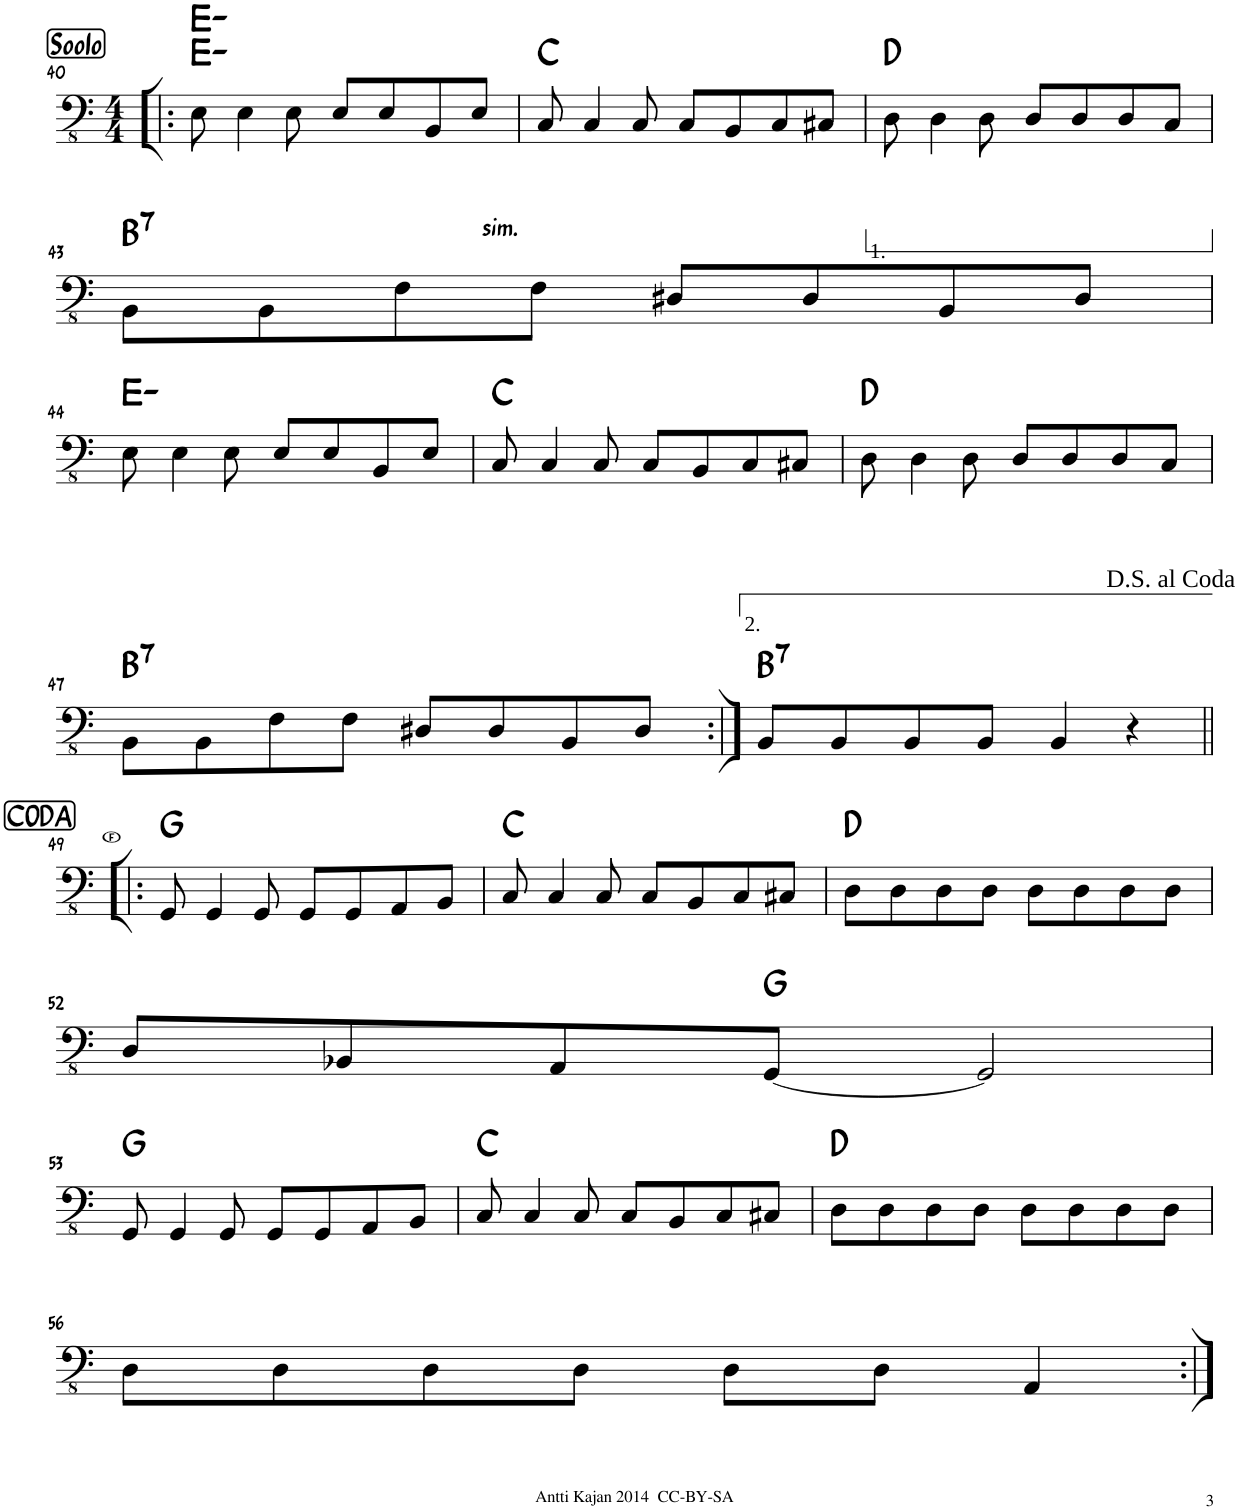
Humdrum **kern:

**kern	**harte
*part1	*part1
*staff1	*
*I"Fretless Electric Bass	*
!!LO:PB:g=z
*clefFv4	*
*k[f#]	*
*M4/4	*
!!LO:REH:place=s1:a:rj:fs=12:t=Soolo
=40!|:	=40!|:
8EE\	E:min E:min
4EE\	.
8EE\	.
8EE/L	.
8EE/	.
8BBB/	.
8EE/J	.
=41	=41
8CC/	C:maj
4CC/	.
8CC/	.
8CC/L	.
8BBB/	.
8CC/	.
8CC#X/J	.
=42	=42
8DD\	D:maj
4DD\	.
8DD\	.
8DD/L	.
8DD/	.
8DD/	.
8CC/J	.
!!LO:LB:g=z
=43	=43
!	!LO:H:kt=7
8BBB\L	B:7
8BBB\	.
8FF#\	.
!LO:TX:a:t=sim.	!
8FF#\J	.
8DD#X/L	.
8DD#/	.
8BBB/	.
8DD#/J	.
!!LO:LB:g=z
=44	=44
8EE\	E:min
4EE\	.
8EE\	.
8EE/L	.
8EE/	.
8BBB/	.
8EE/J	.
=45	=45
8CC/	C:maj
4CC/	.
8CC/	.
8CC/L	.
8BBB/	.
8CC/	.
8CC#X/J	.
=46	=46
8DD\	D:maj
4DD\	.
8DD\	.
8DD/L	.
8DD/	.
8DD/	.
8CC/J	.
!!LO:LB:g=z
=47	=47
!	!LO:H:kt=7
8BBB\L	B:7
8BBB\	.
8FF#\	.
8FF#\J	.
8DD#X/L	.
8DD#/	.
8BBB/	.
8DD#/J	.
=48:|!	=48:|!
8BBB/L	B:7
8BBB/	.
8BBB/	.
8BBB/J	.
4BBB/	.
4r	.
!LO:TX:a:t=<font size="10.5833"/><font face="Times New Roman"/>D.S. al Coda	!LO:H:kt=7
!!LO:LB:g=z
!!LO:REH:place=s1:a:rj:fs=12:t=CODA
=49!|:	=49!|:
8GGG/	G:maj
4GGG/	.
8GGG/	.
8GGG/L	.
8GGG/	.
8AAA/	.
8BBB/J	.
=50	=50
8CC/	C:maj
4CC/	.
8CC/	.
8CC/L	.
8BBB/	.
8CC/	.
8CC#X/J	.
=51	=51
8DD\L	D:maj
8DD\	.
8DD\	.
8DD\J	.
8DD\L	.
8DD\	.
8DD\	.
8DD\J	.
!!LO:LB:g=z
=52	=52
8DD/L	.
8BBB-X/	.
8AAA/	.
[8GGG/J	G:maj
2GGG/]	.
!!LO:LB:g=z
=53	=53
8GGG/	G:maj
4GGG/	.
8GGG/	.
8GGG/L	.
8GGG/	.
8AAA/	.
8BBB/J	.
=54	=54
8CC/	C:maj
4CC/	.
8CC/	.
8CC/L	.
8BBB/	.
8CC/	.
8CC#X/J	.
=55	=55
8DD\L	D:maj
8DD\	.
8DD\	.
8DD\J	.
8DD\L	.
8DD\	.
8DD\	.
8DD\J	.
!!LO:LB:g=z
=56	=56
8DD\L	.
8DD\	.
8DD\	.
8DD\J	.
8DD\L	.
8DD\J	.
4AAA/	.
=:|!	=:|!
*-	*-
